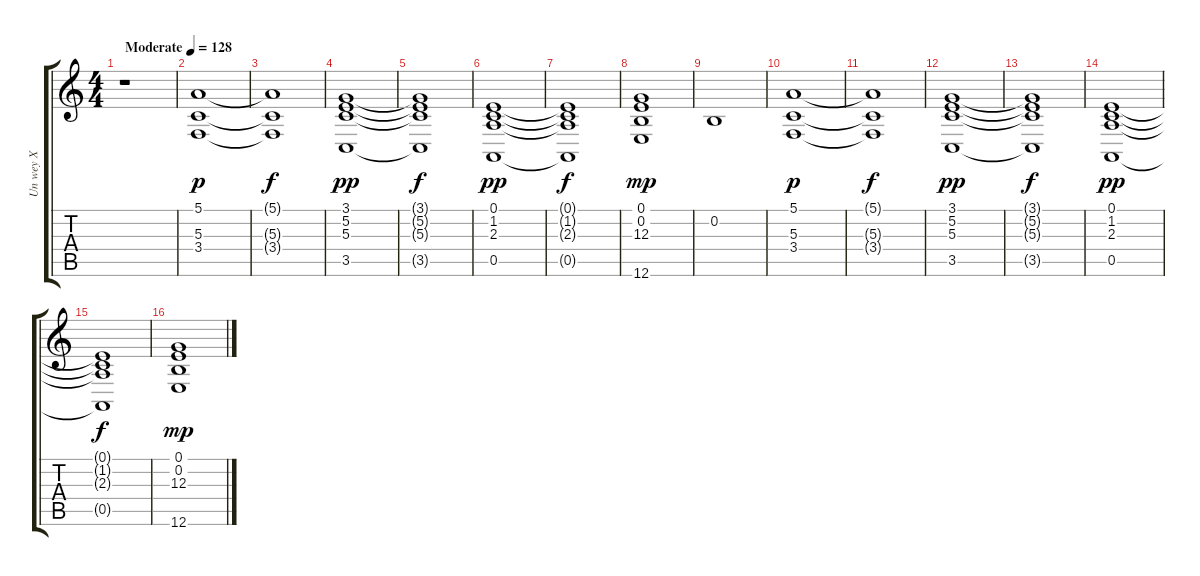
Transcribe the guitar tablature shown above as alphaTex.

\track ("Un wey X" "Un wey X") {instrument stringensemble1}
\staff {score tabs}
\tuning (E4 B3 G3 D3 A2 E2) {hide}
\ts (4 4)
\tempo (128 "Moderate")
\clef g2
\ks c
r.1{dy p instrument stringensemble1} |
(5.1 5.3 3.4).1 |
(5.1{t} 5.3{t} 3.4{t}).1{dy f} |
(3.1 5.2 5.3 3.5).1{dy pp} |
(3.1{t} 5.2{t} 5.3{t} 3.5{t}).1{dy f} |
(0.1 1.2 2.3 0.5).1{dy pp} |
(0.1{t} 1.2{t} 2.3{t} 0.5{t}).1{dy f} |
(0.1 0.2 12.3 12.6).1{dy mp} |
0.2.1 |
(5.1 5.3 3.4).1{dy p} |
(5.1{t} 5.3{t} 3.4{t}).1{dy f} |
(3.1 5.2 5.3 3.5).1{dy pp} |
(3.1{t} 5.2{t} 5.3{t} 3.5{t}).1{dy f} |
(0.1 1.2 2.3 0.5).1{dy pp} |
(0.1{t} 1.2{t} 2.3{t} 0.5{t}).1{dy f} |
(0.1 0.2 12.3 12.6).1{dy mp}
